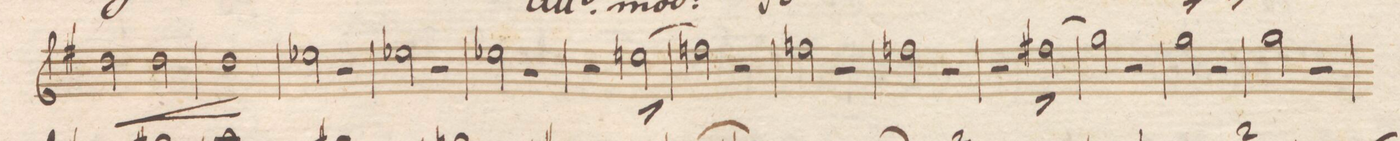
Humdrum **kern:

**kern	**dynam
*I"Clarinetto 1mo in B	*
*clefG2	*
*k[b-]	*
*met(c|)	*
*M2/2	*
2cc\	<
2cc\	.
=30	=30
1cc\	[[
=31	=31
2dd-X\	.
2r	.
=32	=32
2dd-X\	.
2r	.
=33	=33
2dd-X\	.
2r	.
=34	=34
2r	.
(2ddn\^	.
=35	=35
2ee-\)	.
2r	.
=36	=36
2ee-\	.
2r	.
=37	=37
2ee-\	.
2r	.
=38	=38
2r	.
(2eeX\^<	.
=39	=39
2ff\)	.
2r	.
=40	=40
2ff\	.
2r	.
=41	=41
2ff\	.
2r	.
=42	=42
*-	*-
